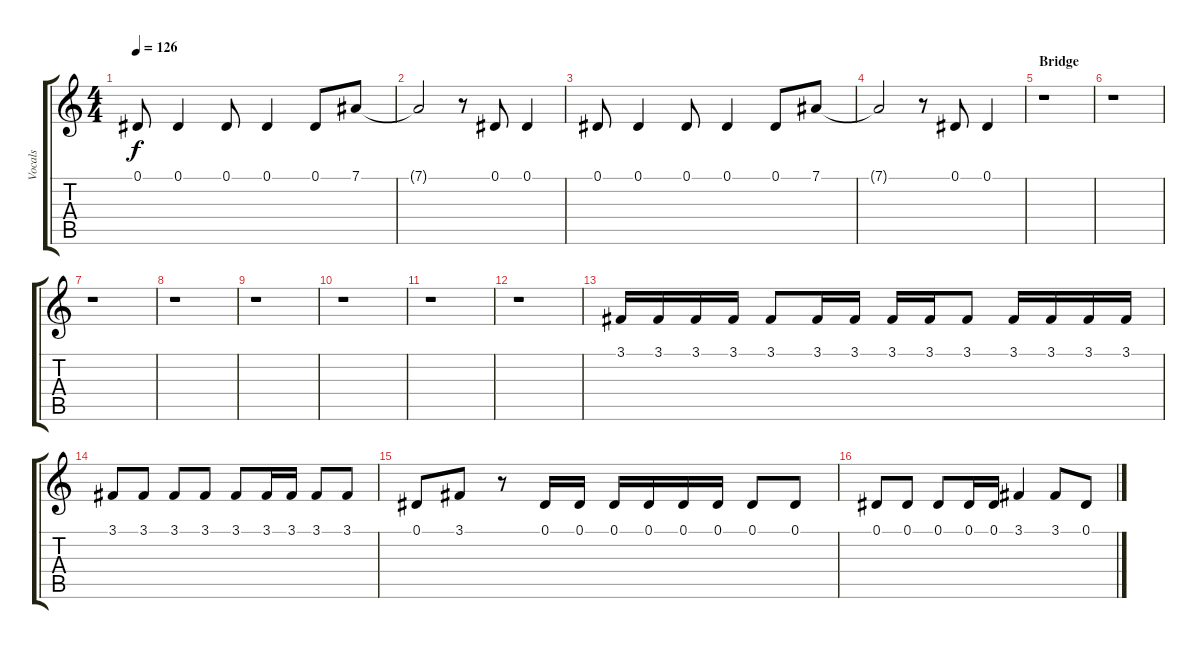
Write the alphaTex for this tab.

\track ("Vocals" "Vocals") {instrument lead2sawtooth}
\staff {score tabs}
\tuning (Eb4 Bb3 Gb3 Db3 Ab2 Eb2) {hide}
\ts (4 4)
\tempo 126
\clef g2
\ks c
0.1.8{dy f} 0.1.4 0.1.8 0.1.4 0.1.8 7.1.8 |
7.1{t}.2 r.8 0.1.8 0.1.4 |
0.1.8 0.1.4 0.1.8 0.1.4 0.1.8 7.1.8 |
7.1{t}.2 r.8 0.1.8 0.1.4 |
\section ("" "Bridge")
r.1 |
r.1 |
r.1 |
r.1 |
r.1 |
r.1 |
r.1 |
r.1 |
3.1.16 3.1.16 3.1.16 3.1.16 3.1.8 3.1.16 3.1.16 3.1.16 3.1.16 3.1.8 3.1.16 3.1.16 3.1.16 3.1.16 |
3.1.8 3.1.8 3.1.8 3.1.8 3.1.8 3.1.16 3.1.16 3.1.8 3.1.8 |
0.1.8 3.1.8 r.8 0.1.16 0.1.16 0.1.16 0.1.16 0.1.16 0.1.16 0.1.8 0.1.8 |
0.1.8 0.1.8 0.1.8 0.1.16 0.1.16 3.1.4 3.1.8 0.1.8
